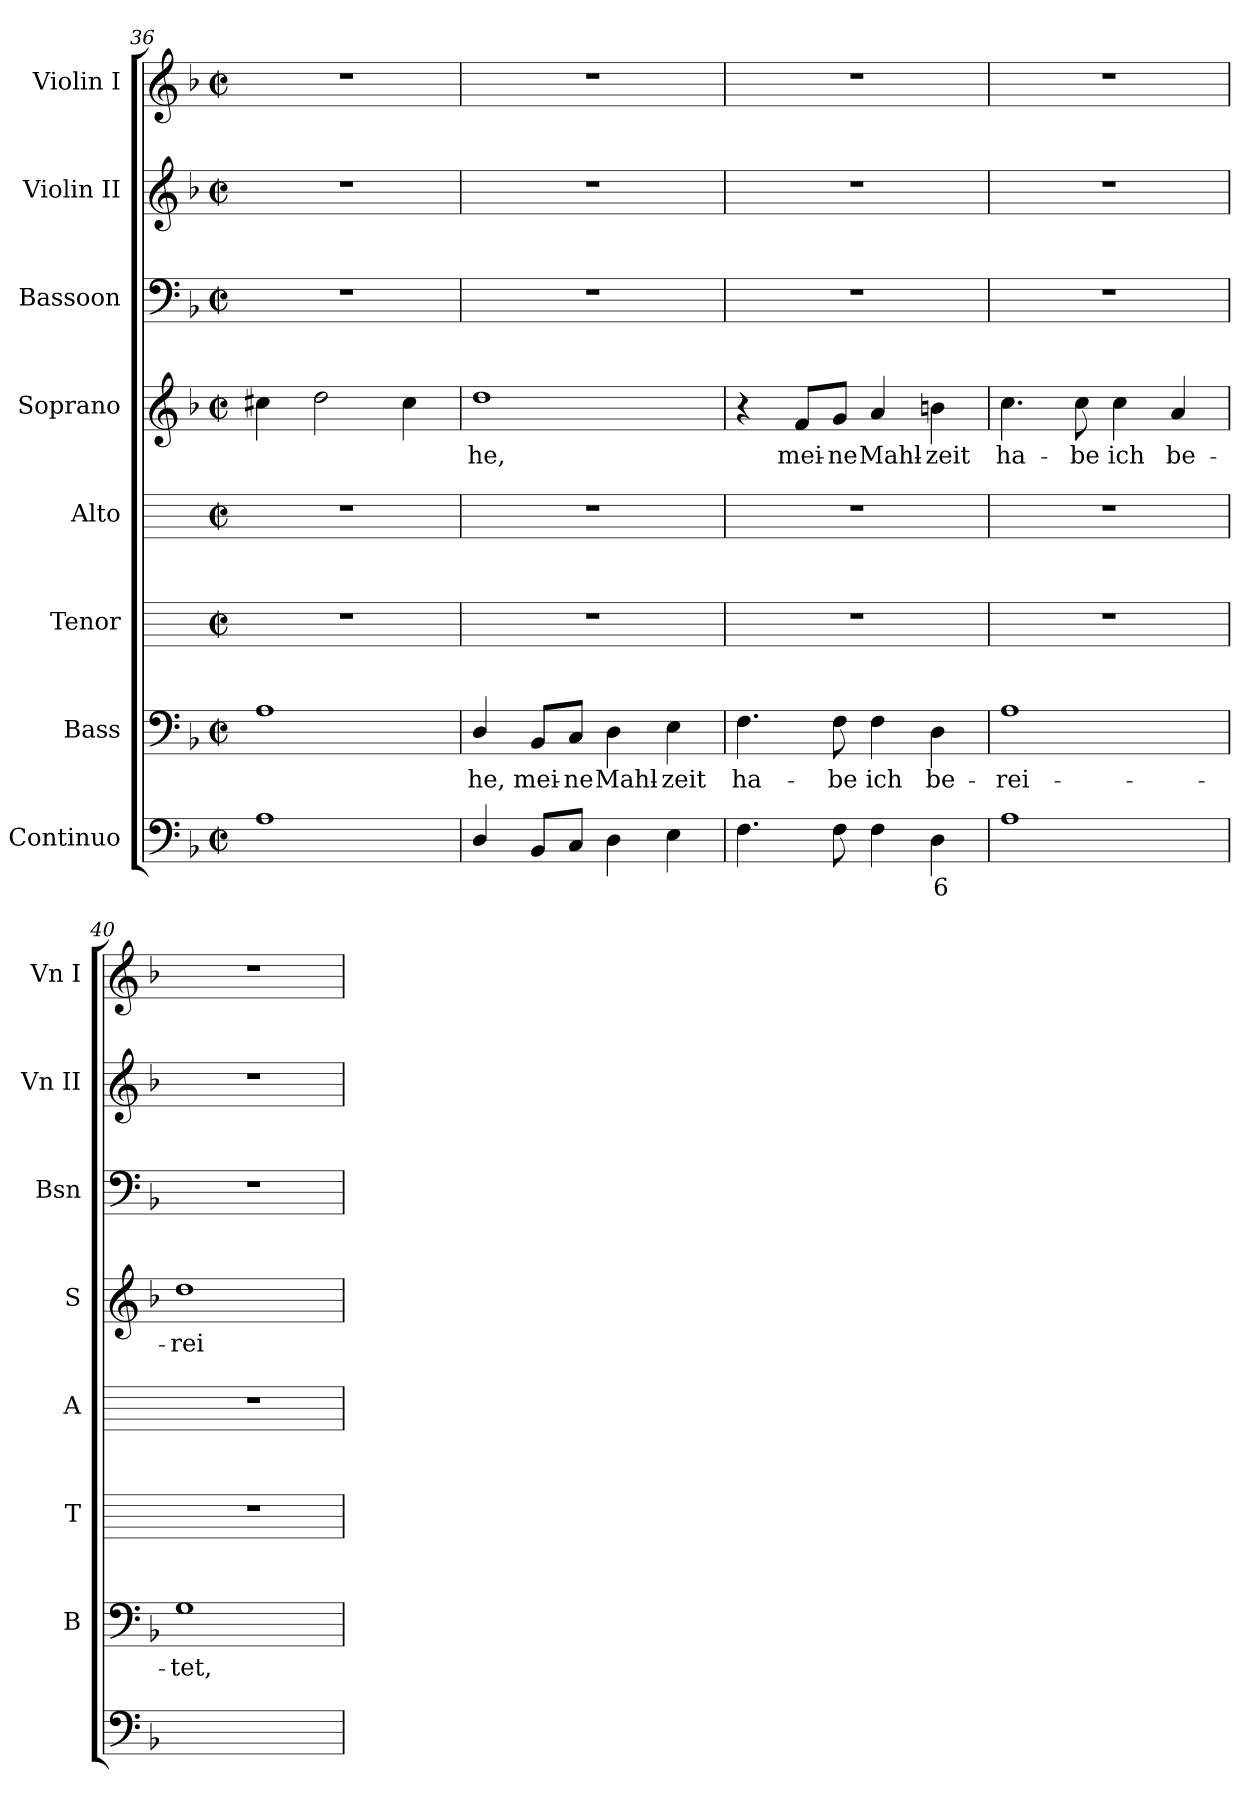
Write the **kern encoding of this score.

**kern	**text	**kern	**text	**kern	**kern	**kern	**text	**kern	**kern	**kern
*part8	*part8	*part7	*part7	*part6	*part5	*part4	*part4	*part3	*part2	*part1
*staff8	*staff8	*staff7	*staff7	*staff6	*staff5	*staff4	*staff4	*staff3	*staff2	*staff1
*I"Continuo	*	*I"Bass	*	*I"Tenor	*I"Alto	*I"Soprano	*	*I"Bassoon	*I"Violin II	*I"Violin I
*	*	*I'B	*	*I'T	*I'A	*I'S	*	*I'Bsn	*I'Vn II	*I'Vn I
*clefF4	*	*clefF4	*	*	*	*clefG2	*	*clefF4	*clefG2	*clefG2
*k[b-]	*	*k[b-]	*	*	*	*k[b-]	*	*k[b-]	*k[b-]	*k[b-]
*F:	*	*F:	*	*	*	*F:	*	*F:	*F:	*F:
*M2/2	*	*M2/2	*	*M2/2	*M2/2	*M2/2	*	*M2/2	*M2/2	*M2/2
*met(c|)	*	*met(c|)	*	*met(c|)	*met(c|)	*met(c|)	*	*met(c|)	*met(c|)	*met(c|)
=36	=36	=36	=36	=36	=36	=36	=36	=36	=36	=36
1A	.	1A	.	1r	1r	4cc#X	.	1r	1r	1r
.	.	.	.	.	.	2dd	.	.	.	.
.	.	.	.	.	.	4cc#	.	.	.	.
=37	=37	=37	=37	=37	=37	=37	=37	=37	=37	=37
!	!	!	!LO:LY:b	!	!	!	!LO:LY:b	!	!	!
4D/	.	4D/	he,	1r	1r	1dd	he,	1r	1r	1r
!	!	!	!LO:LY:b	!	!	!	!	!	!	!
8BB-L	.	8BB-/L	mei-	.	.	.	.	.	.	.
!	!	!	!LO:LY:b	!	!	!	!	!	!	!
8CJ	.	8C/J	-ne	.	.	.	.	.	.	.
!	!	!	!LO:LY:b	!	!	!	!	!	!	!
4D	.	4D	Mahl-	.	.	.	.	.	.	.
!	!	!	!LO:LY:b	!	!	!	!	!	!	!
4E	.	4E	-zeit	.	.	.	.	.	.	.
=38	=38	=38	=38	=38	=38	=38	=38	=38	=38	=38
!	!	!	!LO:LY:b	!	!	!	!	!	!	!
4.F	.	4.F	ha-	1r	1r	4r	.	1r	1r	1r
!	!	!	!	!	!	!	!LO:LY:b	!	!	!
.	.	.	.	.	.	8f/L	mei-	.	.	.
!	!	!	!LO:LY:b	!	!	!	!LO:LY:b	!	!	!
8F	.	8F	-be	.	.	8g/J	-ne	.	.	.
!	!	!	!LO:LY:b	!	!	!	!LO:LY:b	!	!	!
4F	.	4F	ich	.	.	4a	Mahl-	.	.	.
!	!LO:LY:b	!	!LO:LY:b	!	!	!	!LO:LY:b	!	!	!
4D	6	4D	be-	.	.	4bn	-zeit	.	.	.
=39	=39	=39	=39	=39	=39	=39	=39	=39	=39	=39
!	!	!	!LO:LY:b	!	!	!	!LO:LY:b	!	!	!
1A	.	1A	-rei-	1r	1r	4.cc	ha-	1r	1r	1r
!	!	!	!	!	!	!	!LO:LY:b	!	!	!
.	.	.	.	.	.	8cc	-be	.	.	.
!	!	!	!	!	!	!	!LO:LY:b	!	!	!
.	.	.	.	.	.	4cc	ich	.	.	.
!	!	!	!	!	!	!	!LO:LY:b	!	!	!
.	.	.	.	.	.	4a	be-	.	.	.
=40	=40	=40	=40	=40	=40	=40	=40	=40	=40	=40
!	!LO:LY:b	!	!LO:LY:b	!	!	!	!LO:LY:b	!	!	!
[2Gyy	4	1G	-tet,	1r	1r	1dd	-rei-	1r	1r	1r
!	!LO:LY:b	!	!	!	!	!	!	!	!	!
2Gyy]	3	.	.	.	.	.	.	.	.	.
=	=	=	=	=	=	=	=	=	=	=
*-	*-	*-	*-	*-	*-	*-	*-	*-	*-	*-
